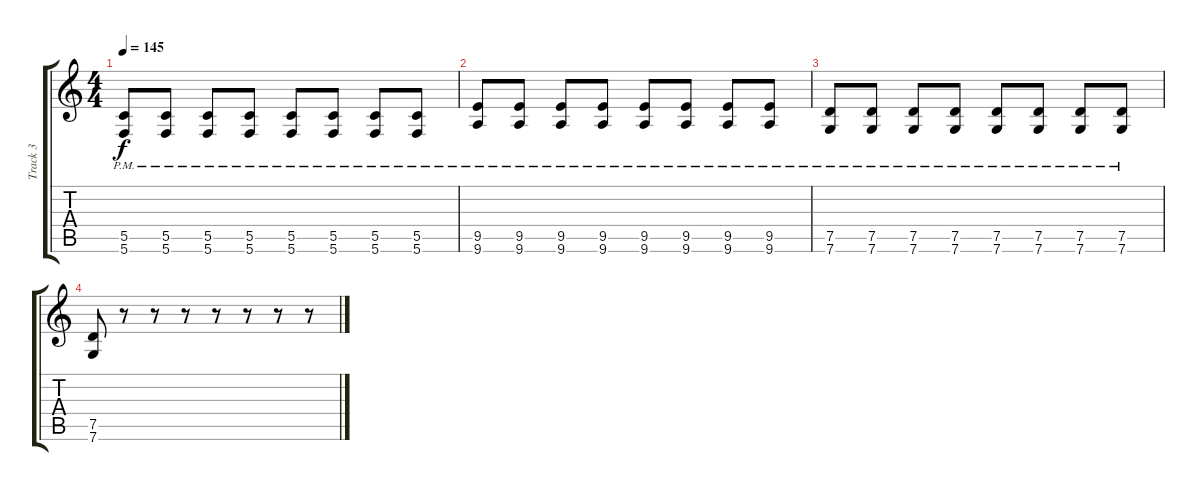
\track ("Track 3" "Track 3") {instrument distortionguitar}
\staff {score tabs}
\tuning (D4 A3 F3 C3 G2 C2) {hide}
\ts (4 4)
\tempo 145
\clef g2
\ks c
(5.5{pm} 5.6{pm}).8{dy f} (5.5{pm} 5.6{pm}).8 (5.5{pm} 5.6{pm}).8 (5.5{pm} 5.6{pm}).8 (5.5{pm} 5.6{pm}).8 (5.5{pm} 5.6{pm}).8 (5.5{pm} 5.6{pm}).8 (5.5{pm} 5.6{pm}).8 |
(9.5{pm} 9.6{pm}).8 (9.5{pm} 9.6{pm}).8 (9.5{pm} 9.6{pm}).8 (9.5{pm} 9.6{pm}).8 (9.5{pm} 9.6{pm}).8 (9.5{pm} 9.6{pm}).8 (9.5{pm} 9.6{pm}).8 (9.5{pm} 9.6{pm}).8 |
(7.5{pm} 7.6{pm}).8 (7.5{pm} 7.6{pm}).8 (7.5{pm} 7.6{pm}).8 (7.5{pm} 7.6{pm}).8 (7.5{pm} 7.6{pm}).8 (7.5{pm} 7.6{pm}).8 (7.5{pm} 7.6{pm}).8 (7.5{pm} 7.6{pm}).8 |
(7.5 7.6).8 r.8 r.8 r.8 r.8 r.8 r.8 r.8
